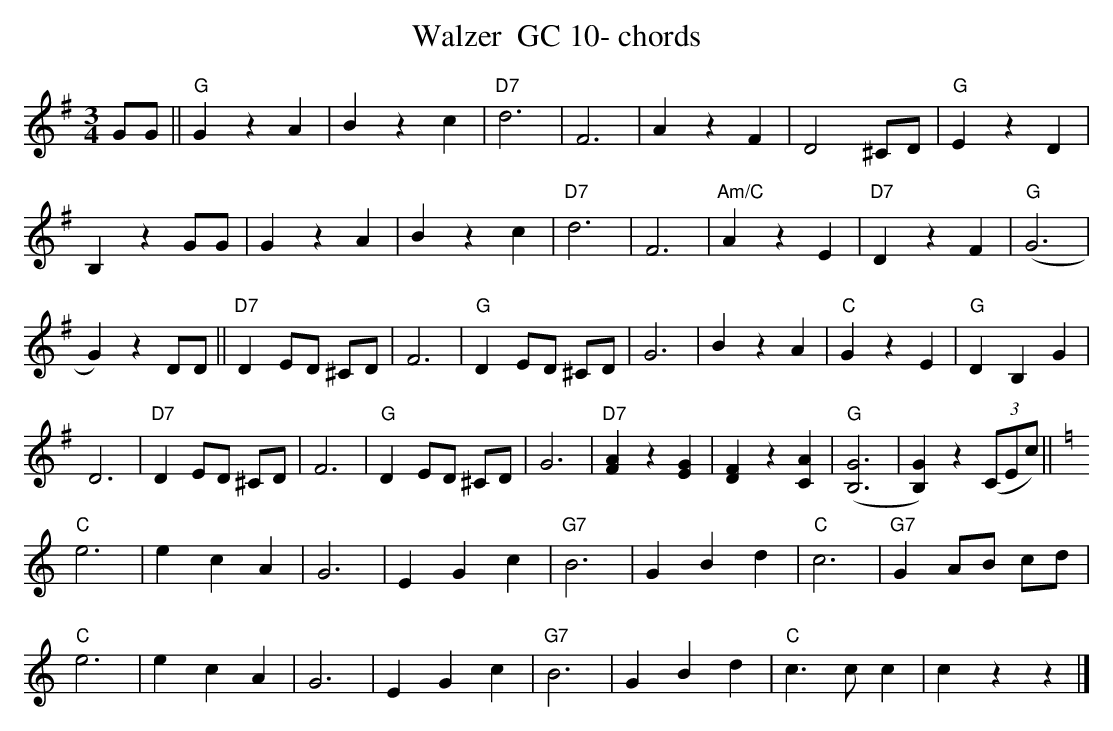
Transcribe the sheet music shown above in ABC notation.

X:1
T:Walzer  GC 10- chords
M:3/4
L:1/4
K:Gmaj%%MIDI gchordon
G/2G/2 || "G"GzA | Bzc | "D7"d3 | F3 | AzF | D2^C/2D/2 | "G"EzD |
B,zG/2G/2 | GzA | Bzc | "D7"d3 | F3 | "Am/C"AzE | "D7"DzF | "G"(G3 |
G)zD/2D/2 || "D7"D E/2D/2 ^C/2D/2 | F3 | "G"D E/2D/2 ^C/2D/2 | G3 | BzA | "C"GzE | "G"DB,G |
D3 | "D7"D E/2D/2 ^C/2D/2 | F3 | "G"D E/2D/2 ^C/2D/2 | G3 | "D7"[FA]z[EG] | [DF]z[CA] | "G"([B,3G3] | [B,G])z ((3C/2E/2c/2) || [K:Cmaj]
"C"e3 | ecA | G3 | EGc | "G7"B3 | GBd | "C"c3 | "G7"G A/2B/2 c/2d/2 |
"C"e3 | ecA | G3 | EGc | "G7"B3 | GBd | "C"c>cc | czz |]
